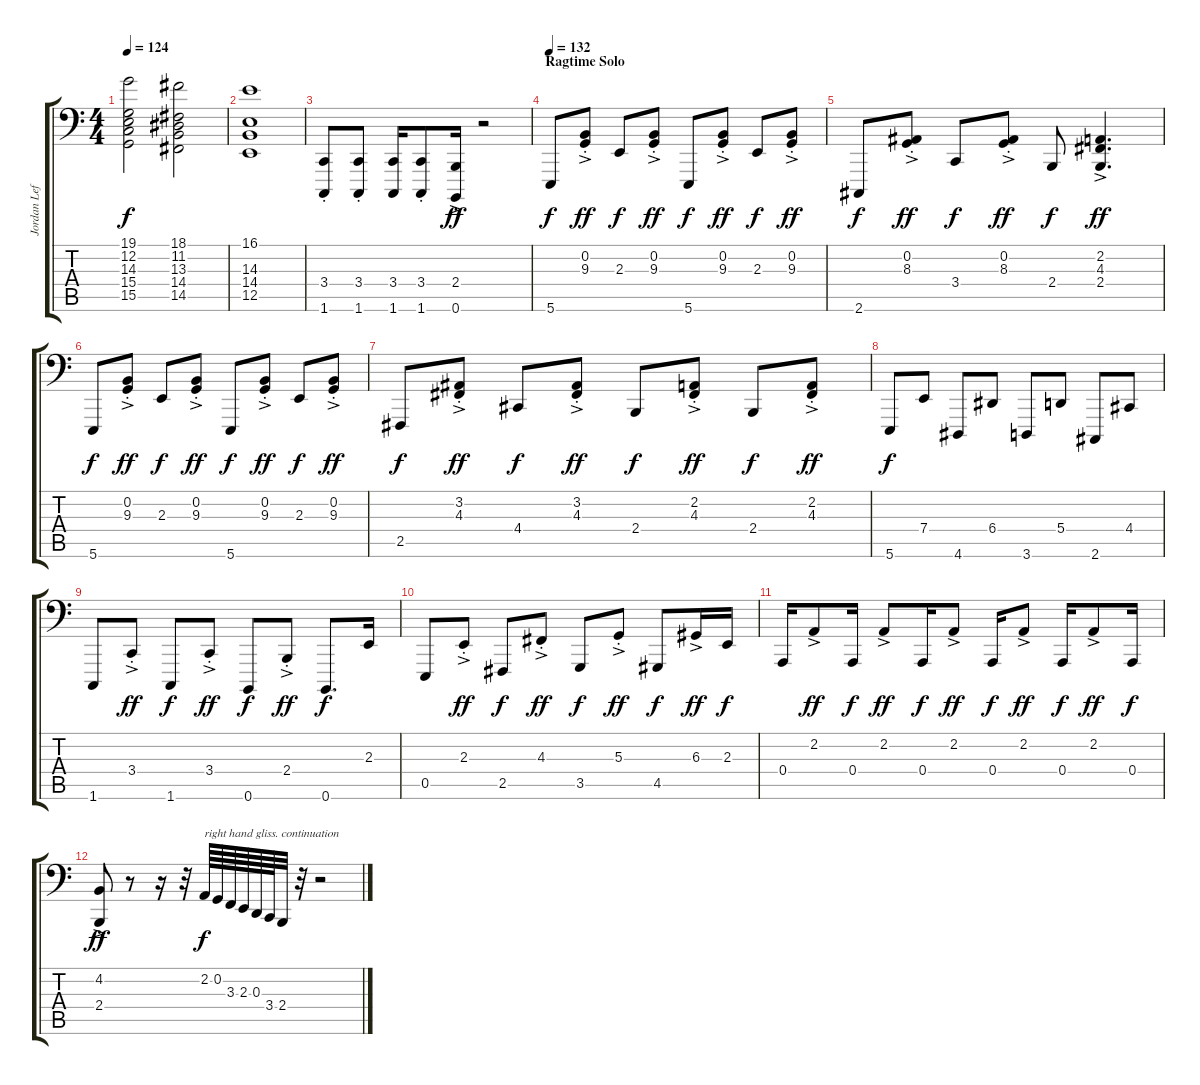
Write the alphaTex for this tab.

\track ("Jordan Left Hand" "Jordan Lef") {instrument honkytonkpiano}
\staff {score tabs}
\tuning (C3 G2 D2 A1 E1 B0) {hide}
\ts (4 4)
\tempo 124
\clef f4
\ks c
(19.1 12.2 14.3 15.4 15.5).2{dy f} (18.1 11.2 13.3 14.4 14.5).2 |
(16.1 14.3 14.4 12.5).1 |
(3.4{st} 1.6{st}).8 (3.4{st} 1.6{st}).8 (3.4 1.6).16 (3.4{st} 1.6{st}).8 (2.4{ac} 0.6{ac}).16{dy ff} r.2 |
\section ("" "Ragtime Solo")
\tempo 132
5.6.8{dy f} (0.2{ac st} 9.3{ac st}).8{dy ff} 2.3.8{dy f} (0.2{ac st} 9.3{ac st}).8{dy ff} 5.6.8{dy f} (0.2{ac st} 9.3{ac st}).8{dy ff} 2.3.8{dy f} (0.2{ac st} 9.3{ac st}).8{dy ff} |
2.6.8{dy f} (0.2{ac st} 8.3{ac st}).8{dy ff} 3.4.8{dy f} (0.2{ac st} 8.3{ac st}).8{dy ff} 2.4.8{dy f} (2.2{ac} 4.3{ac} 2.4{ac}).4{d dy ff} |
5.6.8{dy f} (0.2{ac st} 9.3{ac st}).8{dy ff} 2.3.8{dy f} (0.2{ac st} 9.3{ac st}).8{dy ff} 5.6.8{dy f} (0.2{ac st} 9.3{ac st}).8{dy ff} 2.3.8{dy f} (0.2{ac st} 9.3{ac st}).8{dy ff} |
2.5.8{dy f} (3.2{ac st} 4.3{ac st}).8{dy ff} 4.4.8{dy f} (3.2{ac st} 4.3{ac st}).8{dy ff} 2.4.8{dy f} (2.2{ac st} 4.3{ac st}).8{dy ff} 2.4.8{dy f} (2.2{ac st} 4.3{ac st}).8{dy ff} |
5.6.8{dy f} 7.4.8 4.6.8 6.4.8 3.6.8 5.4.8 2.6.8 4.4.8 |
1.6.8 3.4{ac st}.8{dy ff} 1.6.8{dy f} 3.4{ac st}.8{dy ff} 0.6.8{dy f} 2.4{ac st}.8{dy ff} 0.6.8{d dy f} 2.3.16 |
0.5.8 2.3{ac st}.8{dy ff} 2.5.8{dy f} 4.3{ac st}.8{dy ff} 3.5.8{dy f} 5.3{ac st}.8{dy ff} 4.5.8{dy f} 6.3{ac}.16{dy ff} 2.3.16{dy f} |
0.4.16 2.2{ac}.8{dy ff} 0.4.16{dy f} 2.2{ac}.8{dy ff} 0.4.16{dy f} 2.2{ac}.8{dy ff} 0.4.16{dy f} 2.2{ac}.8{dy ff} 0.4.16{dy f} 2.2{ac}.8{dy ff} 0.4.16{dy f} |
(4.2{ac} 2.4{ac}).8{dy ff} r.8 r.16 r.32 2.2.64{txt "right hand gliss. continuation" dy f} 0.2.64 3.3.64 2.3.64 0.3.64 3.4.64 2.4.32 r.32 r.2
